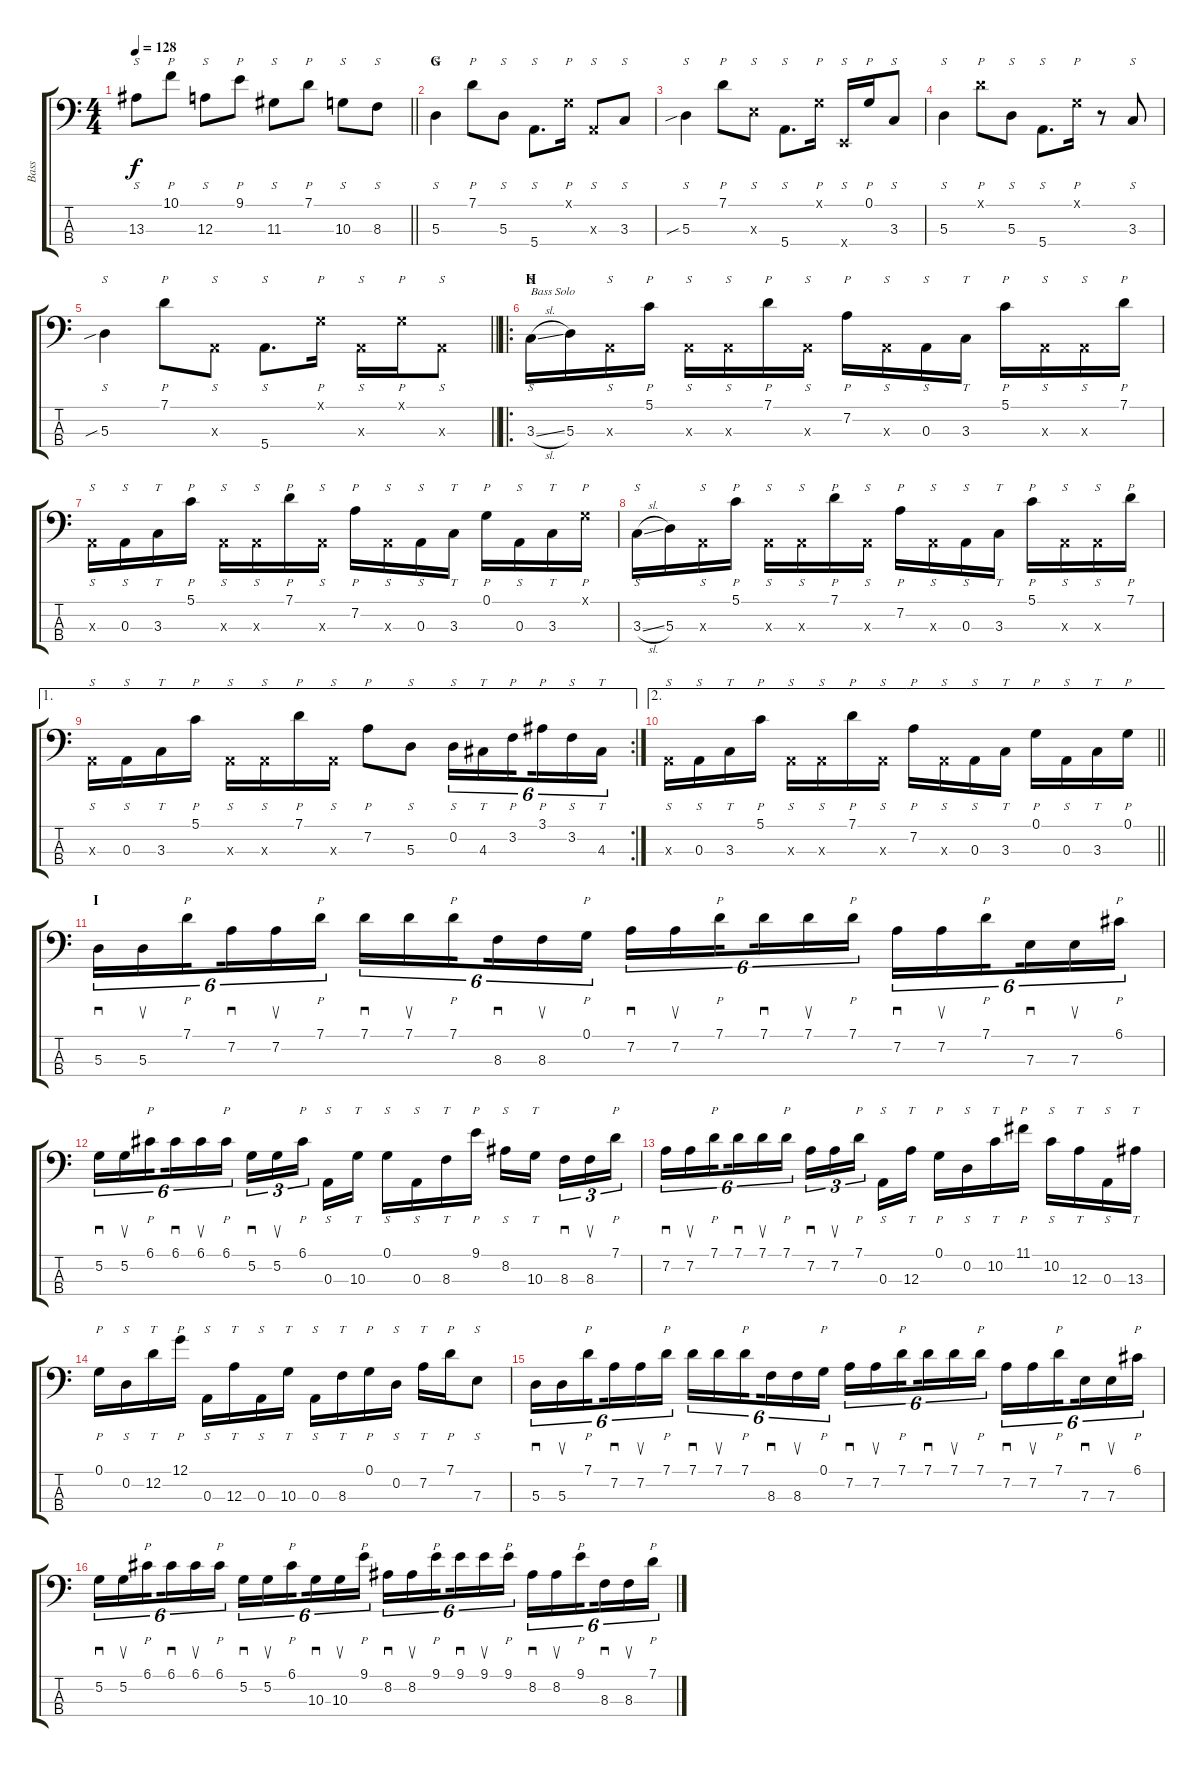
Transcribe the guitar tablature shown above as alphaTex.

\track ("Bass" "Bass") {instrument slapbass2}
\staff {score tabs}
\tuning (G2 D2 A1 E1) {hide}
\ts (4 4)
\tempo 128
\clef f4
\barLineRight lightlight
\ks c
13.3.8{s dy f} 10.1.8{p} 12.3.8{s} 9.1.8{p} 11.3.8{s} 7.1.8{p} 10.3.8{s} 8.3.8{s} |
\section ("" "G")
5.3.4{s} 7.1.8{p} 5.3.8{s} 5.4.8{s d} 0.1{x}.16{p} 0.3{x}.8{s} 3.3.8{s} |
5.3{sib}.4{s} 7.1.8{p} 7.3{x}.8{s} 5.4.8{s d} 0.1{x}.16{p} 0.4{x}.16{s} 0.1.16{p} 3.3.8{s} |
5.3.4{s} 7.1{x}.8{p} 5.3.8{s} 5.4.8{s d} 0.1{x}.16{p} r.8 3.3.8{s} |
\barLineRight lightlight
5.3{sib}.4{s} 7.1.8{p} 0.3{x}.8{s} 5.4.8{s d} 0.1{x}.16{p} 0.3{x}.16{s} 0.1{x}.16{p} 0.3{x}.8{s} |
\ro
\section ("" "H")
3.3{sl}.16{s txt "Bass Solo"} 5.3.16 0.3{x}.16{s} 5.1.16{p} 0.3{x}.16{s} 0.3{x}.16{s} 7.1.16{p} 0.3{x}.16{s} 7.2.16{p} 0.3{x}.16{s} 0.3.16{s} 3.3.16{tt} 5.1.16{p} 0.3{x}.16{s} 0.3{x}.16{s} 7.1.16{p} |
0.3{x}.16{s} 0.3.16{s} 3.3.16{tt} 5.1.16{p} 0.3{x}.16{s} 0.3{x}.16{s} 7.1.16{p} 0.3{x}.16{s} 7.2.16{p} 0.3{x}.16{s} 0.3.16{s} 3.3.16{tt} 0.1.16{p} 0.3.16{s} 3.3.16{tt} 0.1{x}.16{p} |
3.3{sl}.16{s} 5.3.16 0.3{x}.16{s} 5.1.16{p} 0.3{x}.16{s} 0.3{x}.16{s} 7.1.16{p} 0.3{x}.16{s} 7.2.16{p} 0.3{x}.16{s} 0.3.16{s} 3.3.16{tt} 5.1.16{p} 0.3{x}.16{s} 0.3{x}.16{s} 7.1.16{p} |
\ae 1
\rc 2
0.3{x}.16{s} 0.3.16{s} 3.3.16{tt} 5.1.16{p} 0.3{x}.16{s} 0.3{x}.16{s} 7.1.16{p} 0.3{x}.16{s} 7.2.8{p} 5.3.8{s} 0.2.16{s tu (6 4)} 4.3.16{tt tu (6 4)} 3.2.16{p tu (6 4) beam splitsecondary} 3.1.16{p tu (6 4)} 3.2.16{s tu (6 4)} 4.3.16{tt tu (6 4)} |
\ae 2
\barLineRight lightlight
0.3{x}.16{s} 0.3.16{s} 3.3.16{tt} 5.1.16{p} 0.3{x}.16{s} 0.3{x}.16{s} 7.1.16{p} 0.3{x}.16{s} 7.2.16{p} 0.3{x}.16{s} 0.3.16{s} 3.3.16{tt} 0.1.16{p} 0.3.16{s} 3.3.16{tt} 0.1.16{p} |
\section ("" "I")
5.3.16{sd tu (6 4)} 5.3.16{su tu (6 4)} 7.1.16{p tu (6 4) beam splitsecondary} 7.2.16{sd tu (6 4)} 7.2.16{su tu (6 4)} 7.1.16{p tu (6 4)} 7.1.16{sd tu (6 4)} 7.1.16{su tu (6 4)} 7.1.16{p tu (6 4) beam splitsecondary} 8.3.16{sd tu (6 4)} 8.3.16{su tu (6 4)} 0.1.16{p tu (6 4)} 7.2.16{sd tu (6 4)} 7.2.16{su tu (6 4)} 7.1.16{p tu (6 4) beam splitsecondary} 7.1.16{sd tu (6 4)} 7.1.16{su tu (6 4)} 7.1.16{p tu (6 4)} 7.2.16{sd tu (6 4)} 7.2.16{su tu (6 4)} 7.1.16{p tu (6 4) beam splitsecondary} 7.3.16{sd tu (6 4)} 7.3.16{su tu (6 4)} 6.1.16{p tu (6 4)} |
5.2.16{sd tu (6 4)} 5.2.16{su tu (6 4)} 6.1.16{p tu (6 4) beam splitsecondary} 6.1.16{sd tu (6 4)} 6.1.16{su tu (6 4)} 6.1.16{p tu (6 4)} 5.2.16{sd tu (3 2)} 5.2.16{su tu (3 2)} 6.1.16{p tu (3 2) beam splitsecondary} 0.3.16{s} 10.3.16{tt} 0.1.16{s} 0.3.16{s} 8.3.16{tt} 9.1.16{p} 8.2.16{s} 10.3.16{tt beam splitsecondary} 8.3.16{sd tu (3 2)} 8.3.16{su tu (3 2)} 7.1.16{p tu (3 2)} |
7.2.16{sd tu (6 4)} 7.2.16{su tu (6 4)} 7.1.16{p tu (6 4) beam splitsecondary} 7.1.16{sd tu (6 4)} 7.1.16{su tu (6 4)} 7.1.16{p tu (6 4)} 7.2.16{sd tu (3 2)} 7.2.16{su tu (3 2)} 7.1.16{p tu (3 2) beam splitsecondary} 0.3.16{s} 12.3.16{tt} 0.1.16{p} 0.2.16{s} 10.2.16{tt} 11.1.16{p} 10.2.16{s} 12.3.16{tt} 0.3.16{s} 13.3.16{tt} |
0.1.16{p} 0.2.16{s} 12.2.16{tt} 12.1.16{p} 0.3.16{s} 12.3.16{tt} 0.3.16{s} 10.3.16{tt} 0.3.16{s} 8.3.16{tt} 0.1.16{p} 0.2.16{s} 7.2.16{tt} 7.1.16{p} 7.3.8{s} |
5.3.16{sd tu (6 4)} 5.3.16{su tu (6 4)} 7.1.16{p tu (6 4) beam splitsecondary} 7.2.16{sd tu (6 4)} 7.2.16{su tu (6 4)} 7.1.16{p tu (6 4)} 7.1.16{sd tu (6 4)} 7.1.16{su tu (6 4)} 7.1.16{p tu (6 4) beam splitsecondary} 8.3.16{sd tu (6 4)} 8.3.16{su tu (6 4)} 0.1.16{p tu (6 4)} 7.2.16{sd tu (6 4)} 7.2.16{su tu (6 4)} 7.1.16{p tu (6 4) beam splitsecondary} 7.1.16{sd tu (6 4)} 7.1.16{su tu (6 4)} 7.1.16{p tu (6 4)} 7.2.16{sd tu (6 4)} 7.2.16{su tu (6 4)} 7.1.16{p tu (6 4) beam splitsecondary} 7.3.16{sd tu (6 4)} 7.3.16{su tu (6 4)} 6.1.16{p tu (6 4)} |
5.2.16{sd tu (6 4)} 5.2.16{su tu (6 4)} 6.1.16{p tu (6 4) beam splitsecondary} 6.1.16{sd tu (6 4)} 6.1.16{su tu (6 4)} 6.1.16{p tu (6 4)} 5.2.16{sd tu (6 4)} 5.2.16{su tu (6 4)} 6.1.16{p tu (6 4) beam splitsecondary} 10.3.16{sd tu (6 4)} 10.3.16{su tu (6 4)} 9.1.16{p tu (6 4)} 8.2.16{sd tu (6 4)} 8.2.16{su tu (6 4)} 9.1.16{p tu (6 4) beam splitsecondary} 9.1.16{sd tu (6 4)} 9.1.16{su tu (6 4)} 9.1.16{p tu (6 4)} 8.2.16{sd tu (6 4)} 8.2.16{su tu (6 4)} 9.1.16{p tu (6 4) beam splitsecondary} 8.3.16{sd tu (6 4)} 8.3.16{su tu (6 4)} 7.1.16{p tu (6 4)}
